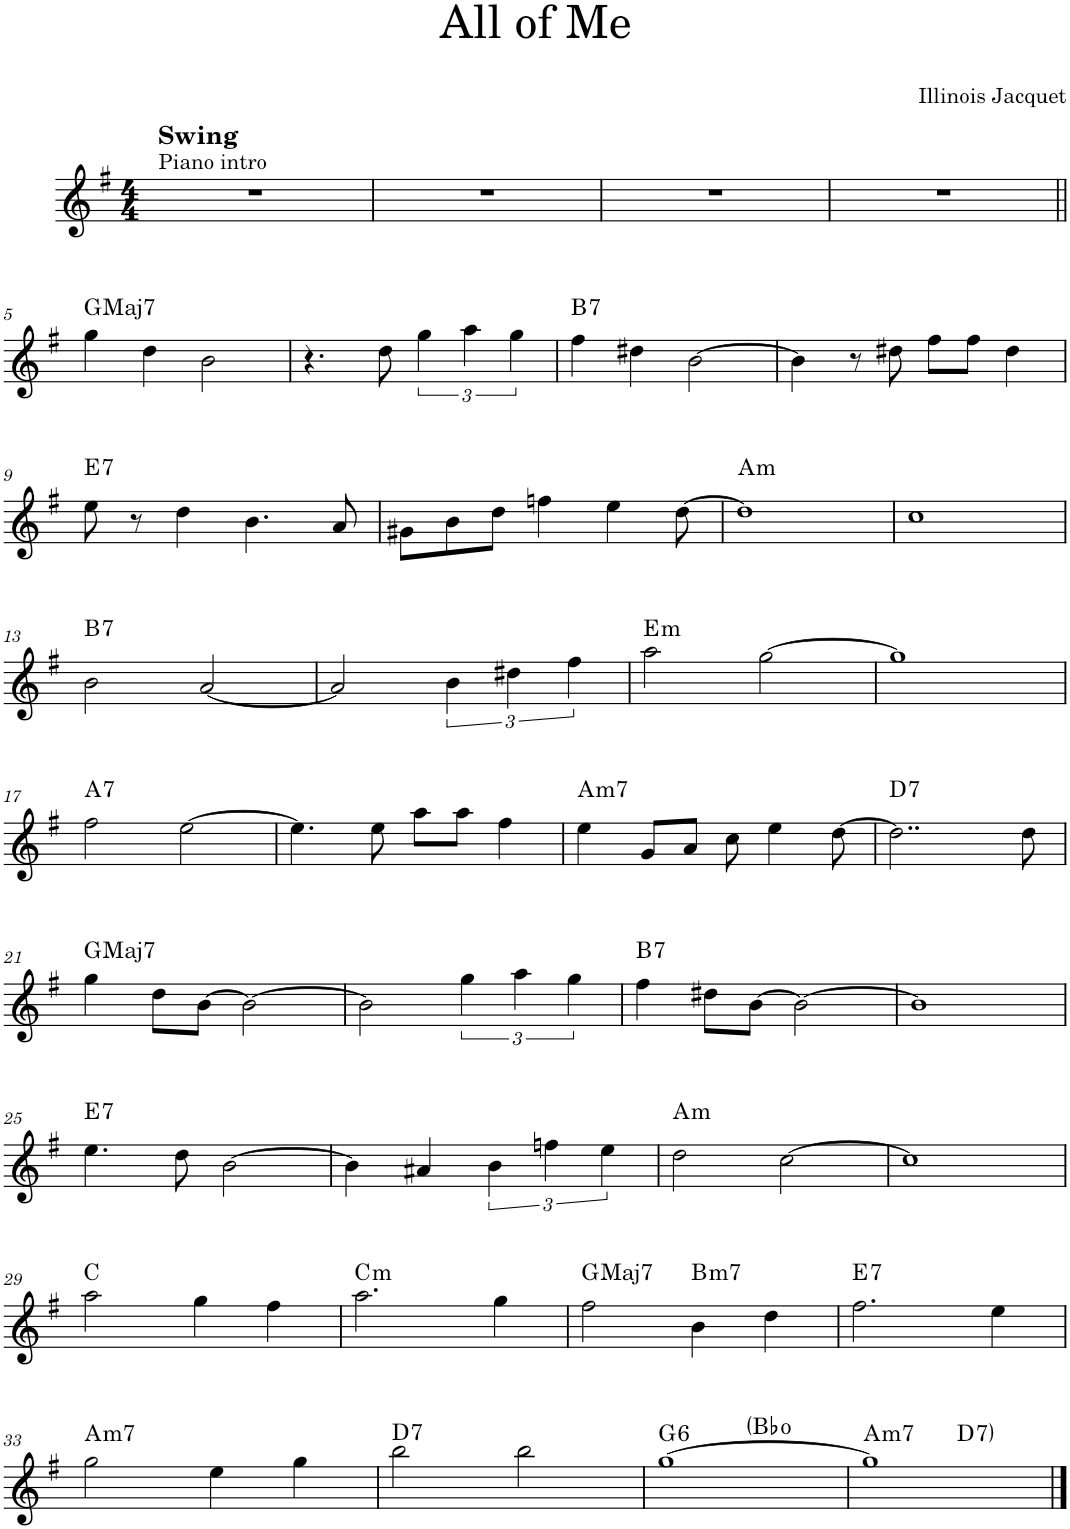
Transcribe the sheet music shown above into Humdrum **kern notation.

**kern	**harte
*part1	*part1
*staff1	*
*I"Tenor Saxophone	*
*I'T. Sax.	*
*clefG2	*
*Trd8c14	*
*k[f#]	*
*M4/4	*
=1	=1
!LO:TX:a:t=Piano intro	!
!LO:TX:a:B:t=Swing	!
1r	.
=2	=2
1r	.
=3	=3
1r	.
=4	=4
1r	.
!!LO:LB:g=z
=5||	=5||
!	!LO:H:kt=Maj7
4gg\	G:maj7
4dd\	.
2b\	.
=6	=6
4.r	.
8dd\	.
6gg\	.
6aa\	.
6gg\	.
=7	=7
!	!LO:H:kt=7
4ff#\	B:7
4dd#X\	.
[2b\	.
=8	=8
4b\]	.
8r	.
8dd#X\	.
8ff#\L	.
8ff#\J	.
4dd#\	.
!!LO:LB:g=z
=9	=9
!	!LO:H:kt=7
8ee\	E:7
8r	.
4dd\	.
4.b\	.
8a/	.
=10	=10
8g#X\L	.
8b\	.
8dd\J	.
4ffn\	.
4ee\	.
[8dd\	.
=11	=11
!	!LO:H:kt=m
1dd]	A:min
=12	=12
1cc	.
!!LO:LB:g=z
=13	=13
!	!LO:H:kt=7
2b\	B:7
[2a/	.
=14	=14
2a/]	.
6b\	.
6dd#X\	.
6ff#\	.
=15	=15
!	!LO:H:kt=m
2aa\	E:min
[2gg\	.
=16	=16
1gg]	.
!!LO:LB:g=z
=17	=17
!	!LO:H:kt=7
2ff#\	A:7
[2ee\	.
=18	=18
4.ee\]	.
8ee\	.
8aa\L	.
8aa\J	.
4ff#\	.
=19	=19
!	!LO:H:kt=m7
4ee\	A:min7
8g/L	.
8a/J	.
8cc\	.
4ee\	.
[8dd\	.
=20	=20
!	!LO:H:kt=7
2..dd\]	D:7
8dd\	.
!!LO:LB:g=z
=21	=21
!	!LO:H:kt=Maj7
4gg\	G:maj7
8dd\L	.
[8b\J	.
2b\_	.
=22	=22
2b\]	.
6gg\	.
6aa\	.
6gg\	.
=23	=23
!	!LO:H:kt=7
4ff#\	B:7
8dd#X\L	.
[8b\J	.
2b\_	.
=24	=24
1b]	.
!!LO:LB:g=z
=25	=25
!	!LO:H:kt=7
4.ee\	E:7
8dd\	.
[2b\	.
=26	=26
4b\]	.
4a#X/	.
6b\	.
6ffn\	.
6ee\	.
=27	=27
!	!LO:H:kt=m
2dd\	A:min
[2cc\	.
=28	=28
1cc]	.
!!LO:LB:g=z
=29	=29
2aa\	C:maj
4gg\	.
4ff#\	.
=30	=30
!	!LO:H:kt=m
2.aa\	C:min
4gg\	.
=31	=31
!	!LO:H:kt=Maj7
2ff#\	G:maj7
!	!LO:H:kt=m7
4b\	B:min7
4dd\	.
=32	=32
!	!LO:H:kt=7
2.ff#\	E:7
4ee\	.
!!LO:LB:g=z
=33	=33
!	!LO:H:kt=m7
2gg\	A:min7
4ee\	.
4gg\	.
=34	=34
!	!LO:H:kt=7
2bb\	D:7
2bb\	.
=35	=35
!	!LO:H:kt=6
*^	*
[1gg	2ryy	G:maj6
.	2ryy	Bb:dim
=36	=36	=36
!	!	!LO:H:kt=m7
1gg]	2ryy	A:min7
!	!	!LO:H:kt=7
.	2ryy	D:7
*v	*v	*
==	==
*-	*-
